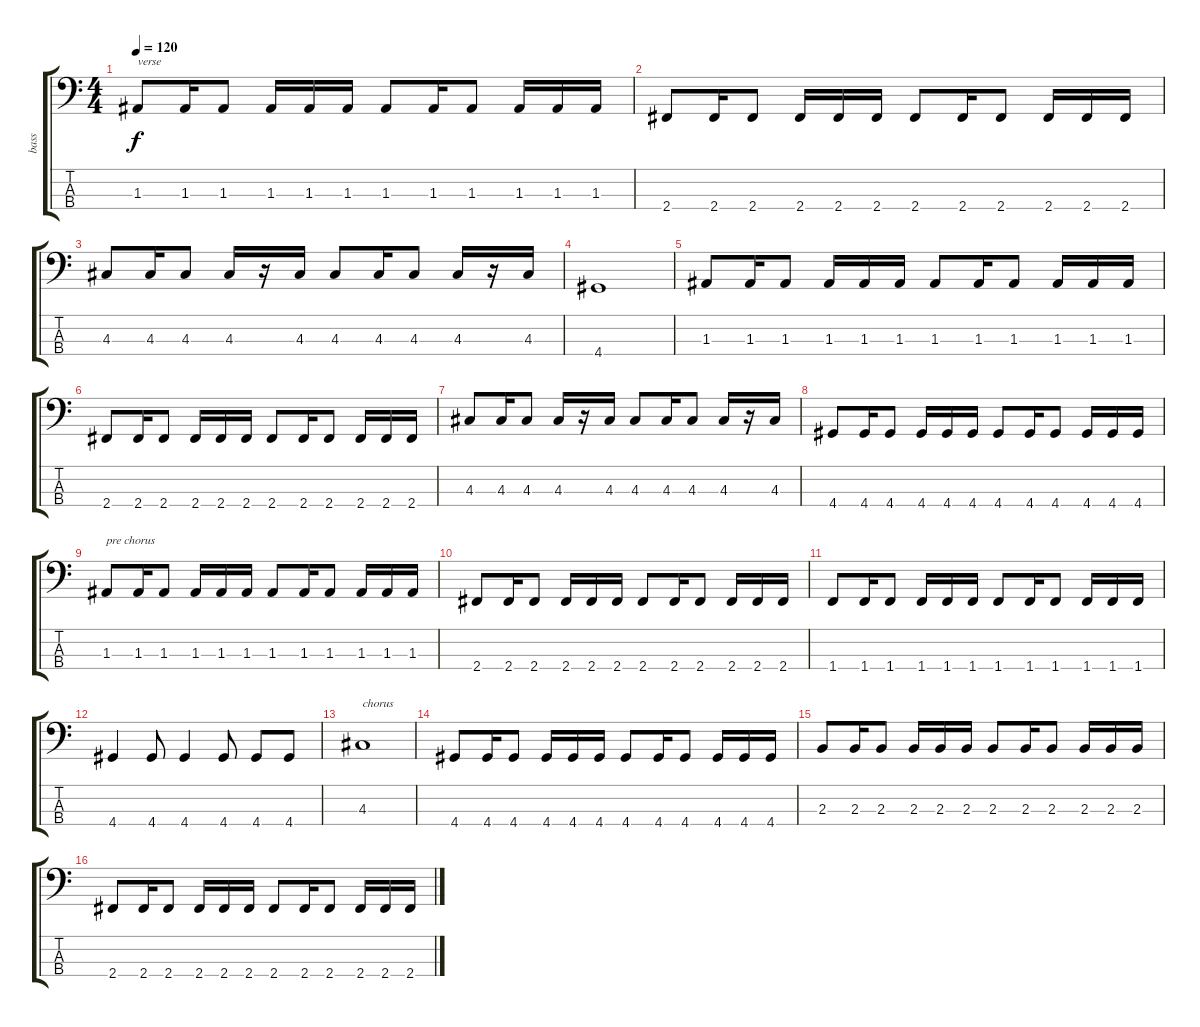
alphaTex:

\track ("bass" "bass") {instrument electricbasspick}
\staff {score tabs}
\tuning (G2 D2 A1 E1) {hide}
\ts (4 4)
\tempo 120
\clef f4
\ks c
1.3.8{txt "verse" dy f instrument electricbasspick} 1.3.16 1.3.8 1.3.16 1.3.16 1.3.16 1.3.8 1.3.16 1.3.8 1.3.16 1.3.16 1.3.16 |
2.4.8 2.4.16 2.4.8 2.4.16 2.4.16 2.4.16 2.4.8 2.4.16 2.4.8 2.4.16 2.4.16 2.4.16 |
4.3.8 4.3.16 4.3.8 4.3.16 r.16 4.3.16 4.3.8 4.3.16 4.3.8 4.3.16 r.16 4.3.16 |
4.4.1 |
1.3.8 1.3.16 1.3.8 1.3.16 1.3.16 1.3.16 1.3.8 1.3.16 1.3.8 1.3.16 1.3.16 1.3.16 |
2.4.8 2.4.16 2.4.8 2.4.16 2.4.16 2.4.16 2.4.8 2.4.16 2.4.8 2.4.16 2.4.16 2.4.16 |
4.3.8 4.3.16 4.3.8 4.3.16 r.16 4.3.16 4.3.8 4.3.16 4.3.8 4.3.16 r.16 4.3.16 |
4.4.8 4.4.16 4.4.8 4.4.16 4.4.16 4.4.16 4.4.8 4.4.16 4.4.8 4.4.16 4.4.16 4.4.16 |
1.3.8{txt "pre chorus"} 1.3.16 1.3.8 1.3.16 1.3.16 1.3.16 1.3.8 1.3.16 1.3.8 1.3.16 1.3.16 1.3.16 |
2.4.8 2.4.16 2.4.8 2.4.16 2.4.16 2.4.16 2.4.8 2.4.16 2.4.8 2.4.16 2.4.16 2.4.16 |
1.4.8 1.4.16 1.4.8 1.4.16 1.4.16 1.4.16 1.4.8 1.4.16 1.4.8 1.4.16 1.4.16 1.4.16 |
4.4.4 4.4.8 4.4.4 4.4.8 4.4.8 4.4.8 |
4.3.1{txt "chorus"} |
4.4.8 4.4.16 4.4.8 4.4.16 4.4.16 4.4.16 4.4.8 4.4.16 4.4.8 4.4.16 4.4.16 4.4.16 |
2.3.8 2.3.16 2.3.8 2.3.16 2.3.16 2.3.16 2.3.8 2.3.16 2.3.8 2.3.16 2.3.16 2.3.16 |
2.4.8 2.4.16 2.4.8 2.4.16 2.4.16 2.4.16 2.4.8 2.4.16 2.4.8 2.4.16 2.4.16 2.4.16
